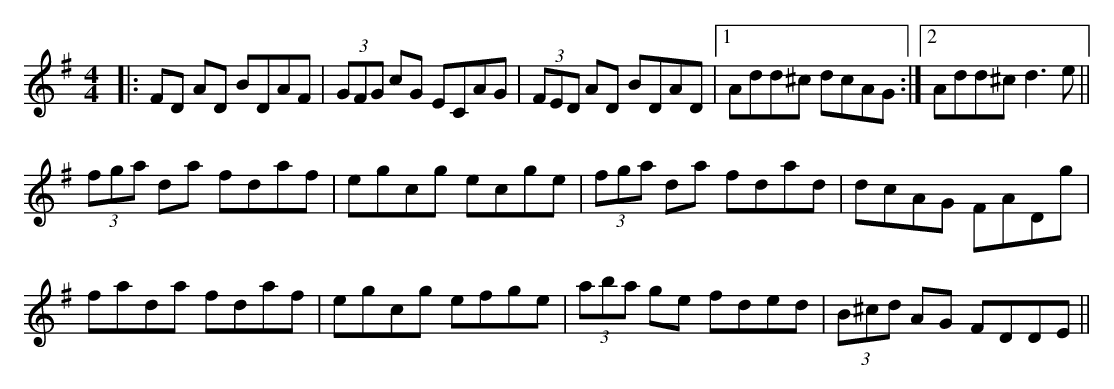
X:1
M:4/4
K:Dmix
|:FD AD BDAF|(3GFG cG ECAG|(3FED AD BDAD|1 Add^c dcAG:|2 Add^c d3e||
(3fga da fdaf|egcg ecge|(3fga da fdad|dcAG FADg|
fada fdaf|egcg efge|(3aba ge fded|(3B^cd AG FDDE||
